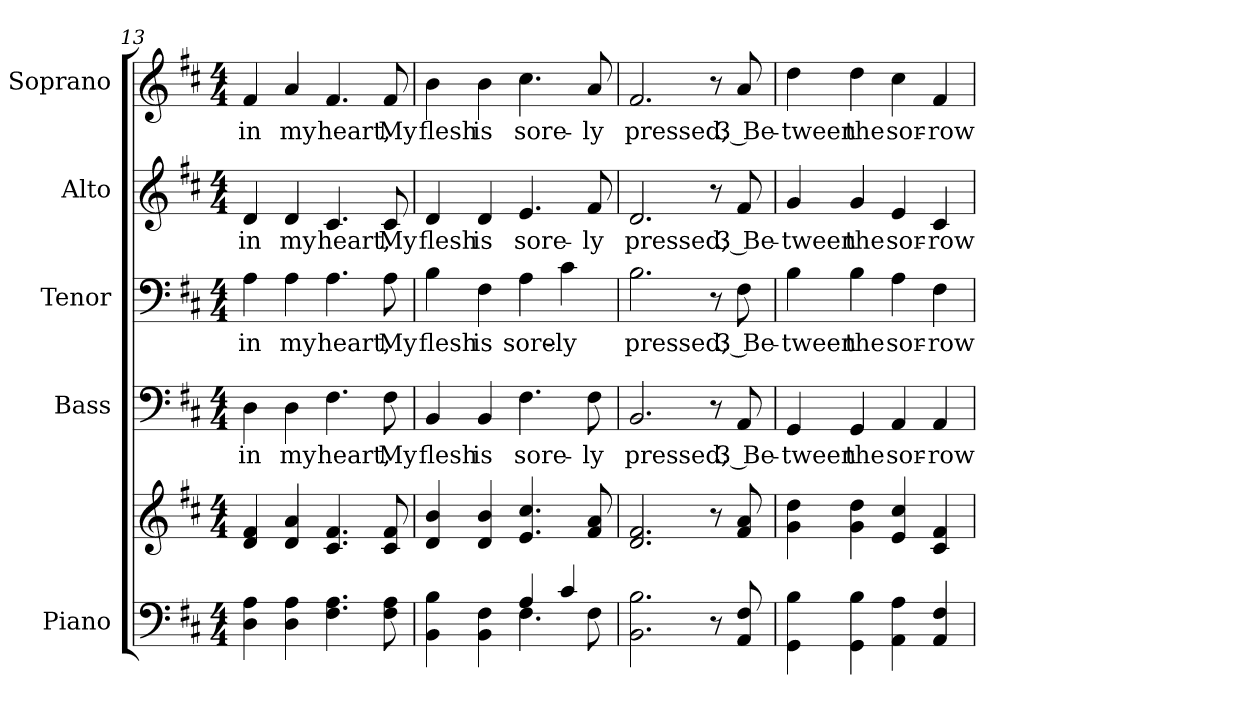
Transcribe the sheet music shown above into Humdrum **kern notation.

**kern	**kern	**kern	**text	**kern	**text	**kern	**text	**kern	**text
*part5	*part5	*part4	*part4	*part3	*part3	*part2	*part2	*part1	*part1
*staff6	*staff5	*staff4	*staff4	*staff3	*staff3	*staff2	*staff2	*staff1	*staff1
*I"Piano	*	*I"Bass	*	*I"Tenor	*	*I"Alto	*	*I"Soprano	*
*I'Pno.	*	*I'B.	*	*I'T.	*	*I'A.	*	*I'S.	*
!!LO:PB:g=z
*clefF4	*clefG2	*clefF4	*	*clefF4	*	*clefG2	*	*clefG2	*
*k[f#c#]	*k[f#c#]	*k[f#c#]	*	*k[f#c#]	*	*k[f#c#]	*	*k[f#c#]	*
*D:	*D:	*D:	*	*D:	*	*D:	*	*D:	*
*M4/4	*M4/4	*M4/4	*	*M4/4	*	*M4/4	*	*M4/4	*
=13	=13	=13	=13	=13	=13	=13	=13	=13	=13
!	!	!	!LO:LY:b:color=#000000	!	!	!	!	!	!
!	!	!	!	!	!LO:LY:b:color=#000000	!	!	!	!
!	!	!	!	!	!	!	!LO:LY:b:color=#000000	!	!
!	!	!	!	!	!	!	!	!	!LO:LY:b:color=#000000
4Di\ 4Ai	4di/ 4f#i	4Di\	-in	4Ai\	-in	4di/	-in	4f#i/	-in
!	!	!	!LO:LY:b:color=#000000	!	!	!	!	!	!
!	!	!	!	!	!LO:LY:b:color=#000000	!	!	!	!
!	!	!	!	!	!	!	!LO:LY:b:color=#000000	!	!
!	!	!	!	!	!	!	!	!	!LO:LY:b:color=#000000
4Di\ 4Ai	4di/ 4ai	4Di\	my	4Ai\	my	4di/	my	4ai/	my
!	!	!	!LO:LY:b:color=#000000	!	!	!	!	!	!
!	!	!	!	!	!LO:LY:b:color=#000000	!	!	!	!
!	!	!	!	!	!	!	!LO:LY:b:color=#000000	!	!
!	!	!	!	!	!	!	!	!	!LO:LY:b:color=#000000
4.F#i\ 4.Ai	4.c#i/ 4.f#i	4.F#i\	heart,	4.Ai\	heart,	4.c#i/	heart,	4.f#i/	heart,
!	!	!	!LO:LY:b:color=#000000	!	!	!	!	!	!
!	!	!	!	!	!LO:LY:b:color=#000000	!	!	!	!
!	!	!	!	!	!	!	!LO:LY:b:color=#000000	!	!
!	!	!	!	!	!	!	!	!	!LO:LY:b:color=#000000
8F#i\ 8Ai	8c#i/ 8f#i	8F#i\	My	8Ai\	My	8c#i/	My	8f#i/	My
=14	=14	=14	=14	=14	=14	=14	=14	=14	=14
*^	*	*	*	*	*	*	*	*	*
!	!	!	!	!LO:LY:b:color=#000000	!	!	!	!	!	!
!	!	!	!	!	!	!LO:LY:b:color=#000000	!	!	!	!
!	!	!	!	!	!	!	!	!LO:LY:b:color=#000000	!	!
!	!	!	!	!	!	!	!	!	!	!LO:LY:b:color=#000000
4BBi\ 4Bi	2ryy	4di/ 4bi	4BBi/	flesh	4Bi\	flesh	4di/	flesh	4bi\	flesh
!	!	!	!	!LO:LY:b:color=#000000	!	!	!	!	!	!
!	!	!	!	!	!	!LO:LY:b:color=#000000	!	!	!	!
!	!	!	!	!	!	!	!	!LO:LY:b:color=#000000	!	!
!	!	!	!	!	!	!	!	!	!	!LO:LY:b:color=#000000
4BBi\ 4F#i	.	4di/ 4bi	4BBi/	is	4F#i\	is	4di/	is	4bi\	is
!	!	!	!	!LO:LY:b:color=#000000	!	!	!	!	!	!
!	!	!	!	!	!	!LO:LY:b:color=#000000	!	!	!	!
!	!	!	!	!	!	!	!	!LO:LY:b:color=#000000	!	!
!	!	!	!	!	!	!	!	!	!	!LO:LY:b:color=#000000
4Ai/	4.F#i\	4.ei/ 4.cc#i	4.F#i\	sore-	4Ai\	sore-	4.ei/	sore-	4.cc#i\	sore-
!	!	!	!	!	!	!LO:LY:b:color=#000000	!	!	!	!
4c#i/	.	.	.	.	4c#i\	-ly	.	.	.	.
!	!	!	!	!LO:LY:b:color=#000000	!	!	!	!	!	!
!	!	!	!	!	!	!	!	!LO:LY:b:color=#000000	!	!
!	!	!	!	!	!	!	!	!	!	!LO:LY:b:color=#000000
.	8F#i\	8f#i/ 8ai	8F#i\	-ly	.	.	8f#i/	-ly	8ai/	-ly
*v	*v	*	*	*	*	*	*	*	*	*
=15	=15	=15	=15	=15	=15	=15	=15	=15	=15
*^	*	*	*	*	*	*	*	*	*
!	!	!	!	!LO:LY:b:color=#000000	!	!	!	!	!	!
*v	*v	*	*	*	*	*	*	*	*	*
*^	*	*	*	*	*	*	*	*	*
!	!	!	!	!	!	!LO:LY:b:color=#000000	!	!	!	!
*v	*v	*	*	*	*	*	*	*	*	*
*^	*	*	*	*	*	*	*	*	*
!	!	!	!	!	!	!	!	!LO:LY:b:color=#000000	!	!
*v	*v	*	*	*	*	*	*	*	*	*
*^	*	*	*	*	*	*	*	*	*
!	!	!	!	!	!	!	!	!	!	!LO:LY:b:color=#000000
*v	*v	*	*	*	*	*	*	*	*	*
2.BBi\ 2.Bi	2.di/ 2.f#i	2.BBi/	pressed;	2.Bi\	pressed;	2.di/	pressed;	2.f#i/	pressed;
8r	8r	8r	.	8r	.	8r	.	8r	.
!	!	!	!LO:LY:b:color=#000000	!	!	!	!	!	!
!	!	!	!	!	!LO:LY:b:color=#000000	!	!	!	!
!	!	!	!	!	!	!	!LO:LY:b:color=#000000	!	!
!	!	!	!	!	!	!	!	!	!LO:LY:b:color=#000000
8AAi/ 8F#i	8f#i/ 8ai	8AAi/	3 Be-	8F#i\	3 Be-	8f#i/	3 Be-	8ai/	3 Be-
!!LO:PB:g=z
=16	=16	=16	=16	=16	=16	=16	=16	=16	=16
!	!	!	!LO:LY:b:color=#000000	!	!	!	!	!	!
!	!	!	!	!	!LO:LY:b:color=#000000	!	!	!	!
!	!	!	!	!	!	!	!LO:LY:b:color=#000000	!	!
!	!	!	!	!	!	!	!	!	!LO:LY:b:color=#000000
4GGi\ 4Bi	4gi\ 4ddi	4GGi/	-tween	4Bi\	-tween	4gi/	-tween	4ddi\	-tween
!	!	!	!LO:LY:b:color=#000000	!	!	!	!	!	!
!	!	!	!	!	!LO:LY:b:color=#000000	!	!	!	!
!	!	!	!	!	!	!	!LO:LY:b:color=#000000	!	!
!	!	!	!	!	!	!	!	!	!LO:LY:b:color=#000000
4GGi\ 4Bi	4gi\ 4ddi	4GGi/	the	4Bi\	the	4gi/	the	4ddi\	the
!	!	!	!LO:LY:b:color=#000000	!	!	!	!	!	!
!	!	!	!	!	!LO:LY:b:color=#000000	!	!	!	!
!	!	!	!	!	!	!	!LO:LY:b:color=#000000	!	!
!	!	!	!	!	!	!	!	!	!LO:LY:b:color=#000000
4AAi\ 4Ai	4ei/ 4cc#i	4AAi/	sor-	4Ai\	sor-	4ei/	sor-	4cc#i\	sor-
!	!	!	!LO:LY:b:color=#000000	!	!	!	!	!	!
!	!	!	!	!	!LO:LY:b:color=#000000	!	!	!	!
!	!	!	!	!	!	!	!LO:LY:b:color=#000000	!	!
!	!	!	!	!	!	!	!	!	!LO:LY:b:color=#000000
4AAi/ 4F#i	4c#i/ 4f#i	4AAi/	-row	4F#i\	-row	4c#i/	-row	4f#i/	-row
=	=	=	=	=	=	=	=	=	=
*-	*-	*-	*-	*-	*-	*-	*-	*-	*-
